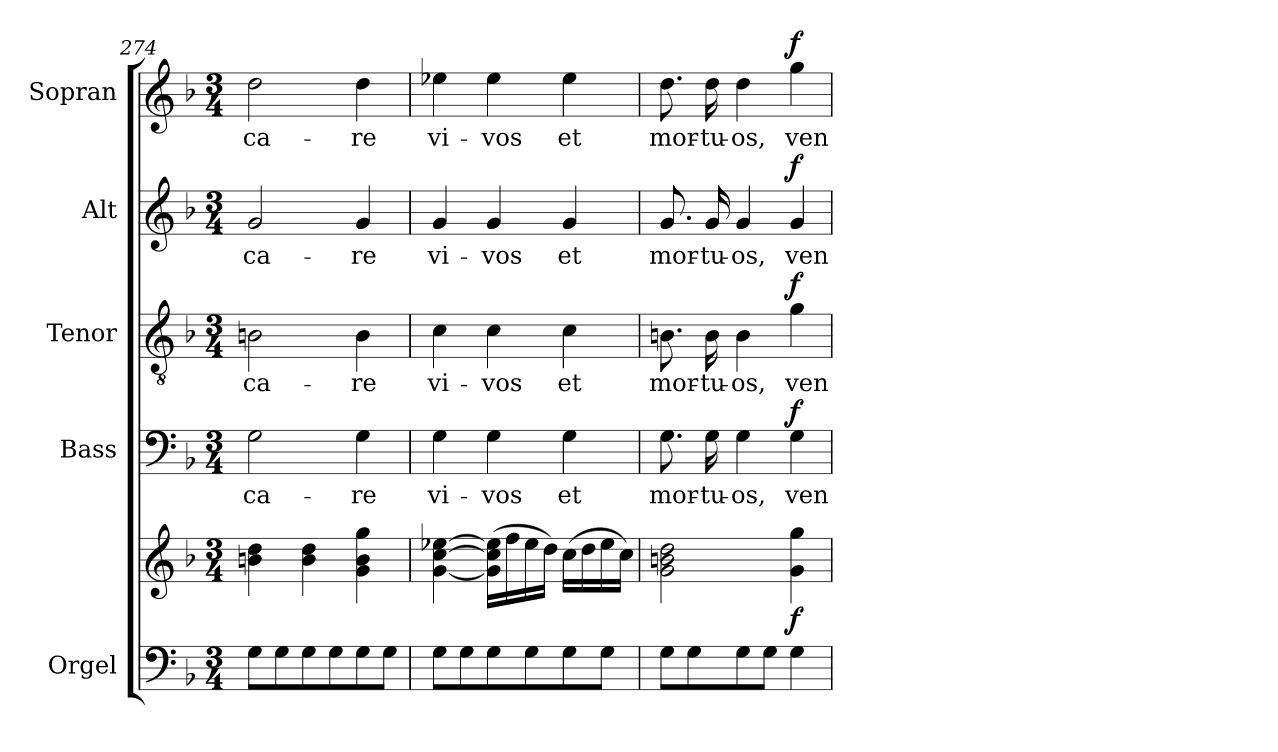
**kern	**kern	**dynam	**kern	**text	**dynam	**kern	**text	**dynam	**kern	**text	**dynam	**kern	**text	**dynam
*part5	*part5	*part5	*part4	*part4	*part4	*part3	*part3	*part3	*part2	*part2	*part2	*part1	*part1	*part1
*staff6	*staff5	*staff5/6	*staff4	*staff4	*staff4	*staff3	*staff3	*staff3	*staff2	*staff2	*staff2	*staff1	*staff1	*staff1
*I"Orgel	*	*	*I"Bass	*	*	*I"Tenor	*	*	*I"Alt	*	*	*I"Sopran	*	*
*I'Org.	*	*	*I'B.	*	*	*I'T.	*	*	*I'A.	*	*	*I'S.	*	*
*clefF4	*clefG2	*	*clefF4	*	*	*clefGv2	*	*	*clefG2	*	*	*clefG2	*	*
*k[b-]	*k[b-]	*	*k[b-]	*	*	*k[b-]	*	*	*k[b-]	*	*	*k[b-]	*	*
*F:	*F:	*	*F:	*	*	*F:	*	*	*F:	*	*	*F:	*	*
*M3/4	*M3/4	*	*M3/4	*	*	*M3/4	*	*	*M3/4	*	*	*M3/4	*	*
=274	=274	=274	=274	=274	=274	=274	=274	=274	=274	=274	=274	=274	=274	=274
!	!	!	!	!LO:LY:b	!	!	!LO:LY:b	!	!	!LO:LY:b	!	!	!LO:LY:b	!
8G\L	4bn\ 4dd\	.	2G\	-ca-	.	2Bn\	-ca-	.	2g/	-ca-	.	2dd\	-ca-	.
8G\	.	.	.	.	.	.	.	.	.	.	.	.	.	.
8G\	4b\ 4dd\	.	.	.	.	.	.	.	.	.	.	.	.	.
8G\	.	.	.	.	.	.	.	.	.	.	.	.	.	.
!	!	!	!	!LO:LY:b	!	!	!LO:LY:b	!	!	!LO:LY:b	!	!	!LO:LY:b	!
8G\	4g\ 4b\ 4gg\	.	4G\	-re	.	4B\	-re	.	4g/	-re	.	4dd\	-re	.
8G\J	.	.	.	.	.	.	.	.	.	.	.	.	.	.
=275	=275	=275	=275	=275	=275	=275	=275	=275	=275	=275	=275	=275	=275	=275
!	!	!	!	!LO:LY:b	!	!	!LO:LY:b	!	!	!LO:LY:b	!	!	!LO:LY:b	!
8G\L	[4g\ [4cc\ [4ee-X\	.	4G\	vi-	.	4c\	vi-	.	4g/	vi-	.	4ee-X\	vi-	.
8G\	.	.	.	.	.	.	.	.	.	.	.	.	.	.
!	!	!	!	!LO:LY:b	!	!	!LO:LY:b	!	!	!LO:LY:b	!	!	!LO:LY:b	!
8G\	(>16g\] 16cc\] 16ee-\]LL	.	4G\	-vos	.	4c\	-vos	.	4g/	-vos	.	4ee-\	-vos	.
.	16ff\	.	.	.	.	.	.	.	.	.	.	.	.	.
8G\	16ee-\	.	.	.	.	.	.	.	.	.	.	.	.	.
.	16dd\JJ)	.	.	.	.	.	.	.	.	.	.	.	.	.
!	!	!	!	!LO:LY:b	!	!	!LO:LY:b	!	!	!LO:LY:b	!	!	!LO:LY:b	!
8G\	(>16cc\LL	.	4G\	et	.	4c\	et	.	4g/	et	.	4ee-\	et	.
.	16dd\	.	.	.	.	.	.	.	.	.	.	.	.	.
8G\J	16ee-\	.	.	.	.	.	.	.	.	.	.	.	.	.
.	16cc\JJ)	.	.	.	.	.	.	.	.	.	.	.	.	.
=276	=276	=276	=276	=276	=276	=276	=276	=276	=276	=276	=276	=276	=276	=276
!	!	!	!	!LO:LY:b	!	!	!LO:LY:b	!	!	!LO:LY:b	!	!	!LO:LY:b	!
8G\L	2g\ 2bn\ 2dd\	.	8.G\	mor-	.	8.Bn\	mor-	.	8.g/	mor-	.	8.dd\	mor-	.
8G\	.	.	.	.	.	.	.	.	.	.	.	.	.	.
!	!	!	!	!LO:LY:b	!	!	!LO:LY:b	!	!	!LO:LY:b	!	!	!LO:LY:b	!
.	.	.	16G\	-tu-	.	16B\	-tu-	.	16g/	-tu-	.	16dd\	-tu-	.
!	!	!	!	!LO:LY:b	!	!	!LO:LY:b	!	!	!LO:LY:b	!	!	!LO:LY:b	!
8G\	.	.	4G\	-os,	.	4B\	-os,	.	4g/	-os,	.	4dd\	-os,	.
8G\J	.	.	.	.	.	.	.	.	.	.	.	.	.	.
!	!	!LO:DY:b	!	!LO:LY:b	!LO:DY:a	!	!LO:LY:b	!LO:DY:a	!	!LO:LY:b	!LO:DY:a	!	!LO:LY:b	!LO:DY:a
4G\	4g\ 4gg\	f	4G\	ven-	f	4g\	ven-	f	4g/	ven-	f	4gg\	ven-	f
=	=	=	=	=	=	=	=	=	=	=	=	=	=	=
*-	*-	*-	*-	*-	*-	*-	*-	*-	*-	*-	*-	*-	*-	*-
